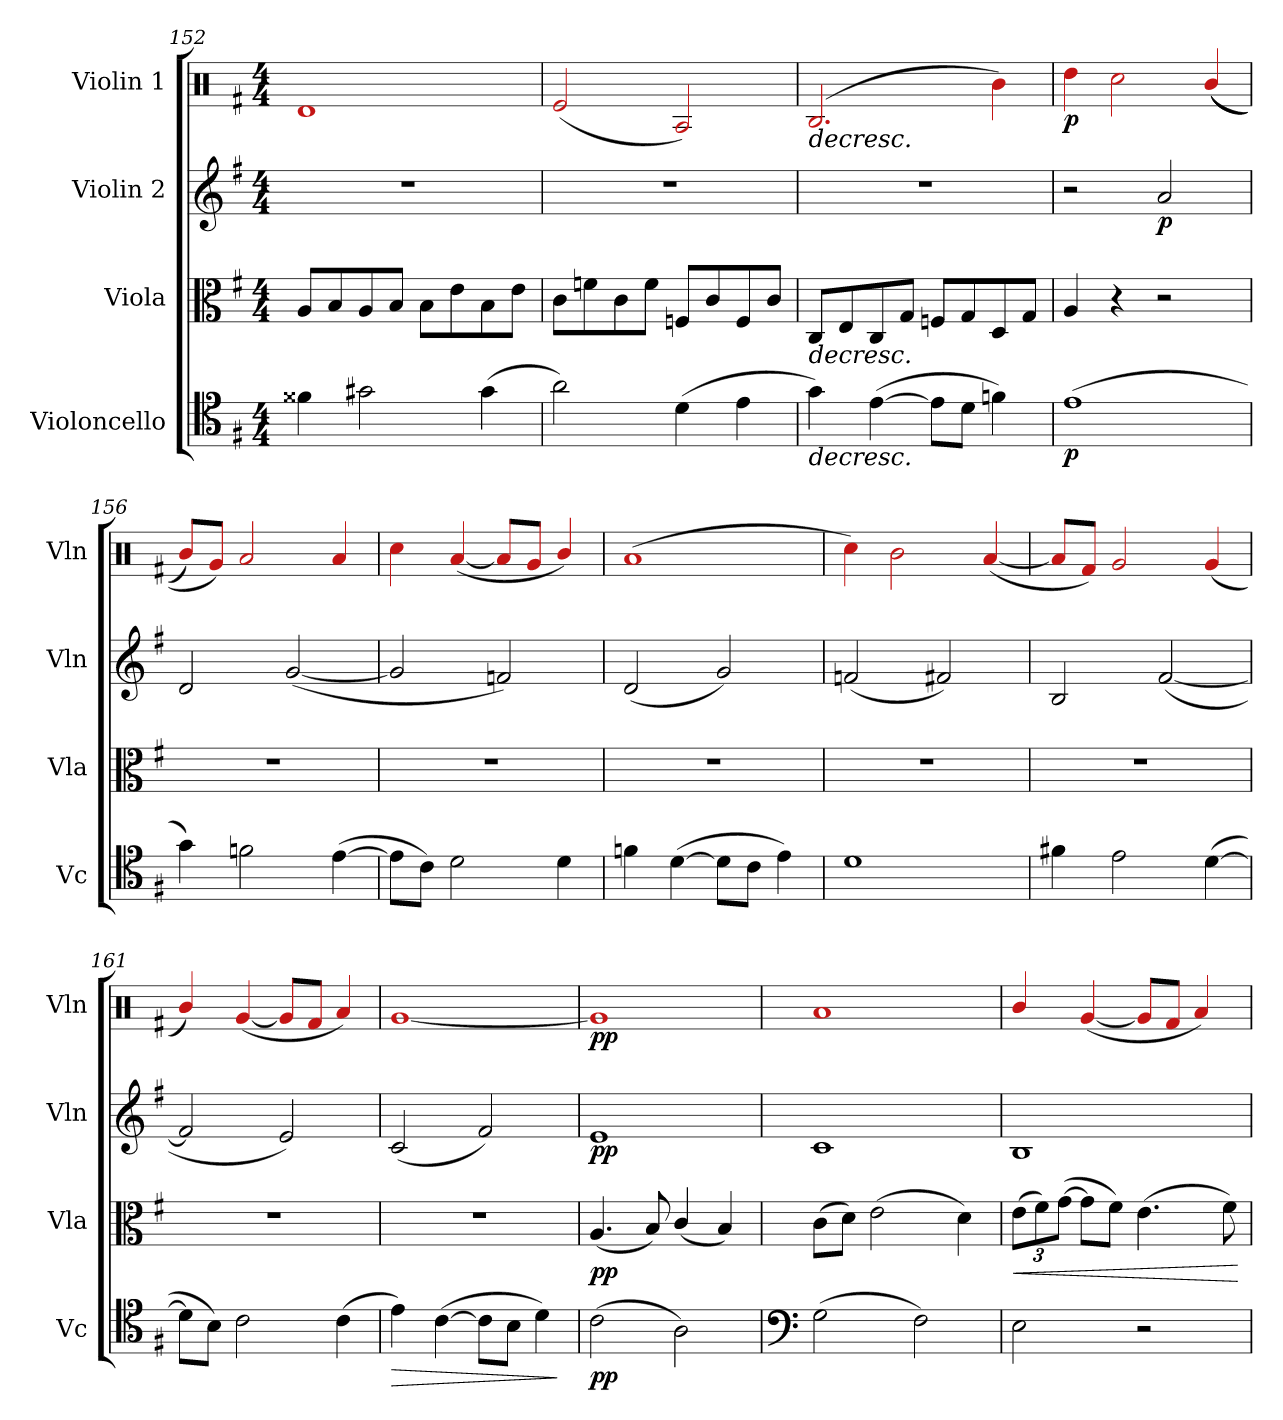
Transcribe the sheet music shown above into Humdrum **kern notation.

**kern	**dynam	**kern	**dynam	**kern	**dynam	**kern	**dynam
*part4	*part4	*part3	*part3	*part2	*part2	*part1	*part1
*staff4	*staff4	*staff3	*staff3	*staff2	*staff2	*staff1	*staff1
*I"Violoncello	*	*I"Viola	*	*I"Violin 2	*	*I"Violin 1	*
*I'Vc	*	*I'Vla	*	*I'Vln	*	*I'Vln	*
*clefC4	*	*clefC3	*	*clefG2	*	*clefX	*
*k[f#]	*	*k[f#]	*	*k[f#]	*	*k[f#]	*
*M4/4	*	*M4/4	*	*M4/4	*	*M4/4	*
=152	=152	=152	=152	=152	=152	=152	=152
4f##X\	.	8A/L	.	1r	.	1d#X	.
.	.	8B/	.	.	.	.	.
2g#X\	.	8A/	.	.	.	.	.
.	.	8B/J	.	.	.	.	.
.	.	8B\L	.	.	.	.	.
.	.	8e\	.	.	.	.	.
(4g#\	.	8B\	.	.	.	.	.
.	.	8e\J	.	.	.	.	.
!!LO:PB:g=z
=153	=153	=153	=153	=153	=153	=153	=153
2a\)	.	8c\L	.	1r	.	(2e/	.
.	.	8fn\	.	.	.	.	.
.	.	8c\	.	.	.	.	.
.	.	8f\J	.	.	.	.	.
(4d\	.	8Fn/L	.	.	.	2A/)	.
.	.	8c/	.	.	.	.	.
4e\	.	8F/	.	.	.	.	.
.	.	8c/J	.	.	.	.	.
=154	=154	=154	=154	=154	=154	=154	=154
!	!LO:HP:b	!	!LO:HP:b	!	!	!	!LO:HP:b
4g\)	>	8C/L	>	1r	.	(2.B/	>
.	.	8E/	.	.	.	.	.
([4e\	.	8C/	.	.	.	.	.
.	.	8G/J	.	.	.	.	.
8e\L]	.	8Fn/L	.	.	.	.	.
8d\J	.	8G/	.	.	.	.	.
4fn\)	.	8D/	.	.	.	4b\)	.
.	.	8G/J	.	.	.	.	.
=155	=155	=155	=155	=155	=155	=155	=155
!	!LO:DY:b	!	!	!	!	!	!LO:DY:b
(1e	p	4A/	.	2r	.	4dd\	p
.	.	4r	.	.	.	2cc\	.
!	!	!	!	!	!LO:DY:b	!	!
.	.	2r	.	2a/	p	.	.
.	.	.	.	.	.	((4b/	.
=156	=156	=156	=156	=156	=156	=156	=156
4g\)	.	1r	.	2d/	.	8b/L)	.
.	.	.	.	.	.	8g/J)	.
2fn\	.	.	.	.	.	2a/	.
.	.	.	.	([2g/	.	.	.
([4e\	.	.	.	.	.	4a/	.
=157	=157	=157	=157	=157	=157	=157	=157
8e\L]	.	1r	.	2g/]	.	4cc\	.
8c\J)	.	.	.	.	.	.	.
2d\	.	.	.	.	.	([4a/	.
.	.	.	.	2fn/)	.	8a/L]	.
.	.	.	.	.	.	8g/J	.
4d\	.	.	.	.	.	4b/)	.
!!LO:LB:g=z
=158	=158	=158	=158	=158	=158	=158	=158
4fn\	.	1r	.	(2d/	.	(1a	.
([4d\	.	.	.	.	.	.	.
8d\L]	.	.	.	2g/)	.	.	.
8c\J	.	.	.	.	.	.	.
4e\)	.	.	.	.	.	.	.
=159	=159	=159	=159	=159	=159	=159	=159
1d	.	1r	.	(2fn/	.	4cc\)	.
.	.	.	.	.	.	2b\	.
.	.	.	.	2f#X/)	.	.	.
.	.	.	.	.	.	([4a/	.
=160	=160	=160	=160	=160	=160	=160	=160
4f#X\	.	1r	.	2B/	.	8a/L]	.
.	.	.	.	.	.	8f/J)	.
2e\	.	.	.	.	.	2g/	.
.	.	.	.	([2f#/	.	.	.
([4d\	.	.	.	.	.	(4g/	.
=161	=161	=161	=161	=161	=161	=161	=161
8d\L]	.	1r	.	2f#/]	.	4b/)	.
8B\J)	.	.	.	.	.	.	.
2c\	.	.	.	.	.	([4g/	.
.	.	.	.	2e/)	.	8g/L]	.
.	.	.	.	.	.	8f/J	.
(4c\	.	.	.	.	.	4a/)	.
=162	=162	=162	=162	=162	=162	=162	=162
!	!LO:HP:b	!	!	!	!	!	!
4e\)	>	1r	.	(2c/	.	[1g	.
([4c\	.	.	.	.	.	.	.
8c\L]	.	.	.	2f#/)	.	.	.
8B\J	.	.	.	.	.	.	.
4d\)	.	.	.	.	.	.	.
.	]	.	.	.	.	.	]
!!LO:LB:g=z
=163	=163	=163	=163	=163	=163	=163	=163
!	!LO:DY:b	!	!LO:DY:b	!	!LO:DY:b	!	!LO:DY:b
(2c\	pp	(4.A/	pp	1e	pp	1g]	pp
.	.	8B/)	.	.	.	.	.
2A\)	.	(4c/	.	.	.	.	.
.	.	4B/)	.	.	.	.	.
=164	=164	=164	=164	=164	=164	=164	=164
*clefF4	*	*	*	*	*	*	*
(2G\	.	(8c\L	.	1c	.	1a	.
.	.	8d\J)	.	.	.	.	.
.	.	(2e\	.	.	.	.	.
2F#\)	.	.	.	.	.	.	.
.	.	4d\)	.	.	.	.	.
=165	=165	=165	=165	=165	=165	=165	=165
*	*	*Xbrackettup	*	*	*	*	*
!	!	!	!LO:HP:b	!	!	!	!
2E\	.	(12e\L	<	1B	.	4b/	.
.	.	12f#\)	.	.	.	.	.
.	.	([12g\J	.	.	.	.	.
.	.	8g\L]	.	.	.	([4g/	.
.	.	8f#\J)	.	.	.	.	.
2r	]	(4.e\	]	.	.	8g/L]	.
.	.	.	.	.	.	8f/J	.
.	.	.	.	.	.	4a/)	.
.	.	8f#\)	.	.	.	.	.
.	.	.	[	.	.	.	.
=	=	=	=	=	=	=	=
*-	*-	*-	*-	*-	*-	*-	*-
